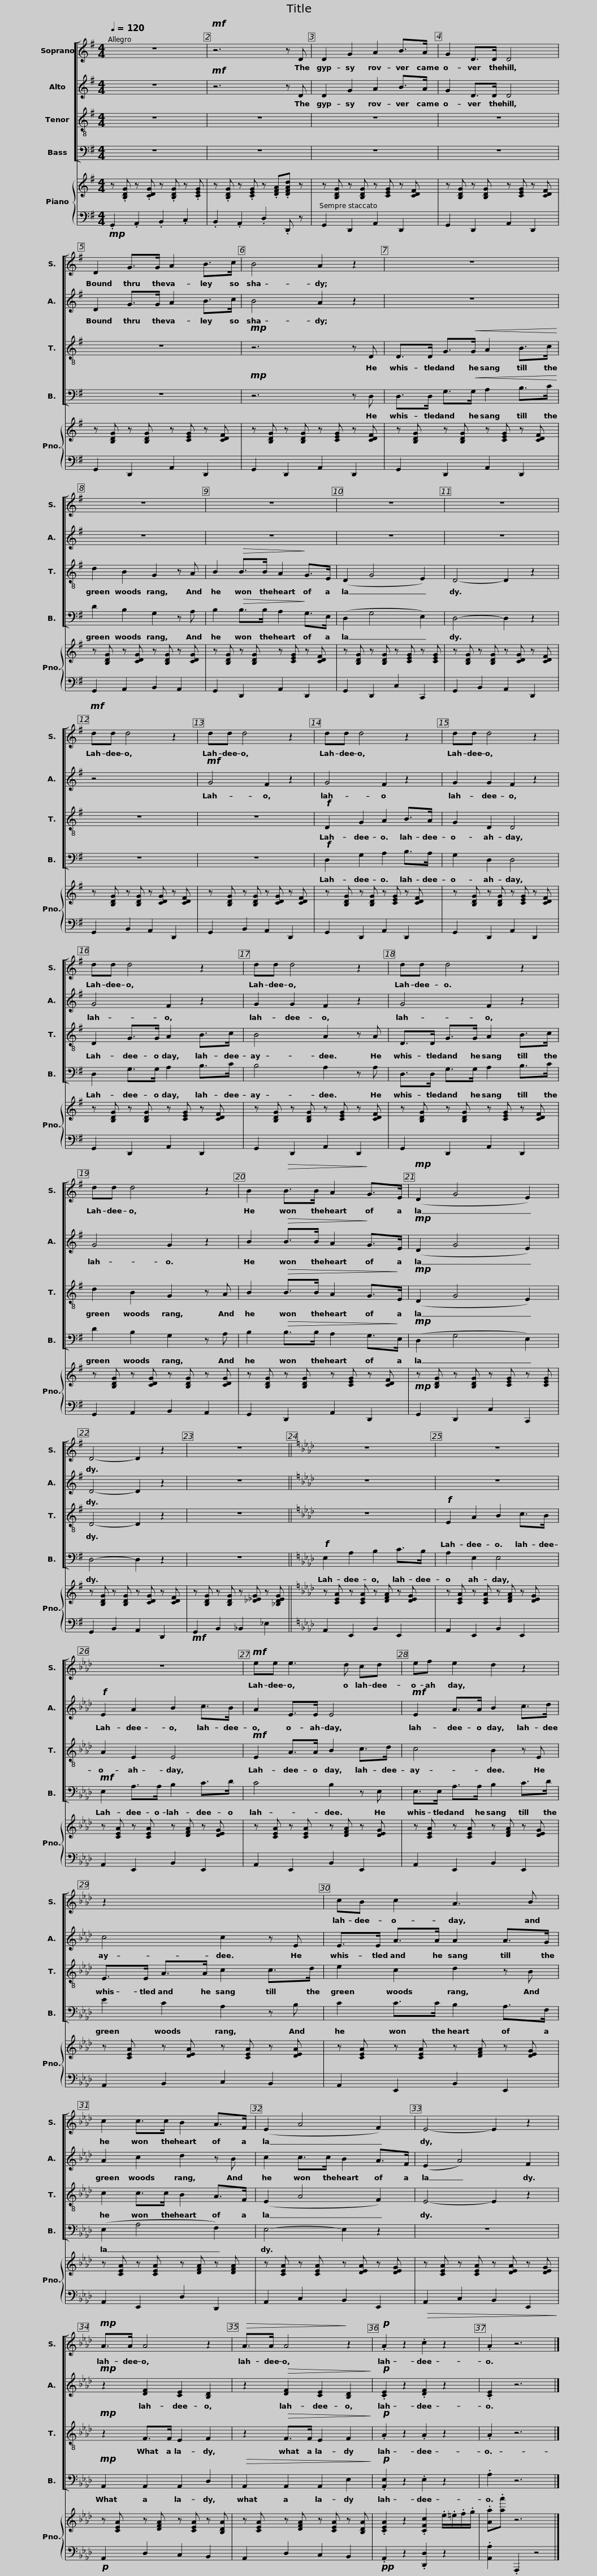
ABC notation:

X:1
%%score [ 1 2 3 4 ] { 5 | 6 }
L:1/8
Q:1/4=120
M:4/4
I:linebreak $
K:G
V:1 treble
V:2 treble
V:3 treble-8
V:4 bass
V:5 treble
V:6 bass
V:1
 z8 |!mf! z6 z D | D2 G2 A2 B>A |$ G2 D>D D4 |$ D2 G>G A2 B>c | %5
 B4 A2 z2 | z8 |$ z8 |$ z8 | z8 | %10
 z8 |$!mf! dd d4 z2 |$ dd d4 z2 | dd d4 z2 | dd d4 z2 |$ %15
 dd d4 z2 |$ dd d4 z2 | dd d4 z2 | dd d4 z2 |$ B2!>(! B>B A2!>)! G>E |$ %20
!mp! (D2 G4 E2) | D4- D2 z2 | z8 ||$[K:Ab] z8 |$ z8 | %25
 z8 |!mf! ee e3 d cd |$ ef e2 d2 z2 | z2 x6 |$ cB c2 A3 B |$ %30
 c2 c>c B2 A>F | (E2 A4 F2) | E4- E2 z2 |$!mp! A>A A4 z2 |!>(! A>A A4!>)! z2 | %35
!p! .A2 z2 .c2 z2 | .A2 z6 |] %37
V:2
 z8 |!mf! z6 z D | D2 G2 A2 B>A |$ G2 D>D D4 |$ D2 G>G A2 B>c | %5
 B4 A2 z2 | z8 |$ z8 |$ z8 | z8 | %10
 z8 |$ z4 x4 |$!mf! G4 F2 z2 | G4 F2 z2 | G2 G2 F2 z2 |$ %15
 G4 F2 z2 |$ G2 G2 F2 z2 | G4 F2 z2 | G4 G2 z2 |$ B2!>(! B>B A2!>)! G>E |$ %20
!mp! (D2 G4 E2) | D4- D2 z2 | z8 ||$[K:Ab] z8 |$ z8 | %25
!f! E2 A2 B2 c>B | A2 E>E E4 |$!mf! E2 A>A B2 c>d | c4 c2 z E |$ E>E A>A A2 A>G |$ %30
 A2 c2 d2 z B | c2 c>c B2 A>F | (E2 A4) F2 |$!mp! z2 [DF]2 [CE]2 [B,D]2 | z2!>(! [DF]2 [CE]2 [B,D]2!>)! | %35
!p! .[CE]2 z2 .[DF]2 z2 | .[CE]2 z6 |] %37
V:3
 z8 | z8 | z8 |$ z8 |$ z8 | %5
!mp! z6 z D | D>D G>!<(!G A2 B>c!<)! |$ d2 B2 G2 z A |$ B2!>(! B>B A2!>)! G>E | (D2 G4 E2) | %10
 D4- D2 z2 |$ z8 |$ z8 |!f! D2 G2 A2 B>A | G2 D2 D4 |$ %15
 D2 G>G A2 B>c |$ B4 A2 z A | D>D G>G A2 B>c | d2 B2 G2 z A |$ B2!>(! B>B A2 G>!>)!E |$ %20
!mp! (D2 G4 E2) | D4- D2 z2 | z8 ||$[K:Ab] z8 |$!f! E2 A2 B2 c>B | %25
 A2 E2 E4 |!mf! E2 A>A B2 c>d |$ c4 B2 z E | E>E A>A c2 c>d |$ e2 c2 d2 z B |$ %30
 c2 c>c B2 A>F | (E2 A4 F2) | E4- E2 z2 |$!mp! z2 F>F E2 F2 | z2!>(! F>F E2 F2!>)! | %35
!p! .A2 z2 .A2 z2 | .A2 z6 |] %37
V:4
 z8 | z8 | z8 |$ z8 |$ z8 | %5
!mp! z6 z D, | D,>D, G,>!<(!G, A,2 B,>C!<)! |$ D2 B,2 G,2 z A, |$ B,2!>(! B,>B, A,2!>)! G,>E, | (D,2 G,4 E,2) | %10
 D,4- D,2 z2 |$ z8 |$ z8 |!f! D,2 G,2 A,2 B,>A, | G,2 D,2 D,4 |$ %15
 D,2 G,>G, A,2 B,>C |$ B,4 A,2 z A, | D,>D, G,>G, A,2 B,>C | D2 B,2 G,2 z A, |$ B,2!>(! B,>B, A,2 G,>!>)!E, |$ %20
!mp! (D,2 G,4 E,2) | D,4- D,2 z2 | z8 ||$[K:Ab]!f! E,2 A,2 B,2 C>B, |$ A,2 E,2 E,4 | %25
!mf! E,2 A,>A, B,2 C>D | C4 B,2 z E, |$ E,>E, A,>A, B,2 C>D | E2 C2 A,2 z B, |$ C2 C>C B,2 A,>F, |$ %30
 (E,2 A,4 F,2) | E,4- E,2 z2 | z8 |$!mp! A,,2 A,,2 A,,2 D,2 |!>(! A,,2 A,,2 A,,2 E,2!>)! | %35
!p! .[A,,E,]2 z2 .E,2 z2 | .A,2 z6 |] %37
V:5
 z .[B,DG] z .[CDG] z .[B,DG] z .[CEG] | z .[B,DG] z .[CEG] z .[DFA].[DFAd] z | z [B,DG] z [B,DG] z [CEG] z [CDF] |$ z [B,DG] z [B,DG] z [CEG] z [CDF] |$ z [B,DG] z [B,DG] z [CEG] z [CDF] | %5
 z [B,DG] z [B,DG] z [CEG] z [CDF] | z [B,DG] z [B,DG] z [CEG] z [CDF] |$ z [B,DG] z [CDG] z [B,DG] z [CDG] |$ z [B,DG] z [B,DG] z [CEG] z [CDF] | z [B,DG] z [B,DG] z [CEG] z [CEG] | %10
 z [B,DG] z [B,DG] z [CDG] z [CDF] |$ z [B,DG] z [B,DG] z [CDG] z [CDF] |$ z [B,DG] z [B,DG] z [CDG] z [CDF] | z [B,DG] z [B,DG] z [CEG] z [CDF] | z [B,DG] z [B,DG] z [CEG] z [CDF] |$ %15
 z [B,DG] z [B,DG] z [CEG] z [CDF] |$ z [B,DG] z [B,DG] z [CEG] z [CDF] | z [B,DG] z [B,DG] z [CEG] z [CDF] | z [B,DG] z [CDG] z [B,DG] z [CDG] |$ z [B,DG] z [B,DG] z [CEG] z [CDF] |$ %20
!mp! z [B,DG] z [B,DG] z [CEG] z [CEG] | z [B,DG] z [B,DG] z [CDG] z [CDF] | z [B,DG] z [B,DG] z [_D_EG] z [_B,DEG] ||$[K:Ab] z [CEA] z [CEA] z [DFA] z [DEG] |$ z [CEA] z [CEA] z [DFA] z [DEG] | %25
 z [CEA] z [CEA] z [DFA] z [DEG] | z [CEA] z [CEA] z [DFA] z [DEG] |$ z [CEA] z [CEA] z [DFA] z [DEG] | z [CEA] z [DEA] z [CEA] z [DEA] |$ z [CEA] z [CEA] z [DFA] z [DEG] |$ %30
 z [CEA] z [CEA] z [DFA] z [DFA] | z [CEA] z [CEA] z [DEA] z [DEG] | z [CEA] z [CEA] z [DEA] z [DEG] |$ z [CEA] z [DFA] z [CEA] z [B,DA] | z [CEA] z [DFA] z [CEA] z [B,DA] | %35
 .[CEA]2 z2 .[CFc]2 .e/.=e/.f/.g/ | .[Aa].[aa'] z6 |] %37
V:6
!mp! .G,,2 .A,,2 .B,,2 .C,2 | .B,,2 .A,,2 .D,2 .D,, z | G,,2 D,,2 A,,2 D,,2 |$ G,,2 D,,2 A,,2 D,,2 |$ G,,2 D,,2 A,,2 D,,2 | %5
 G,,2 D,,2 A,,2 D,,2 | G,,2 D,,2 A,,2 D,,2 |$ G,,2 A,,2 B,,2 A,,2 |$ G,,2 D,,2 A,,2 D,,2 | G,,2 D,,2 C,2 C,,2 | %10
 G,,2 B,,2 A,,2 D,,2 |$ G,,2 B,,2 A,,2 D,,2 |$ G,,2 B,,2 A,,2 D,,2 | G,,2 D,,2 A,,2 D,,2 | G,,2 D,,2 A,,2 D,,2 |$ %15
 G,,2 D,,2 A,,2 D,,2 |$ G,,2 D,,2 A,,2 D,,2 | G,,2 D,,2 A,,2 D,,2 | G,,2 A,,2 B,,2 A,,2 |$ G,,2 D,,2 A,,2 D,,2 |$ %20
 G,,2 D,,2 C,2 C,,2 | G,,2 B,,2 A,,2 D,,2 |!mf! G,,2 B,,2 _B,,2 _E,2 ||$[K:Ab] A,,2 E,,2 B,,2 E,,2 |$ A,,2 E,,2 B,,2 E,,2 | %25
 A,,2 E,,2 B,,2 E,,2 | A,,2 E,,2 B,,2 E,,2 |$ A,,2 E,,2 B,,2 E,,2 | A,,2 B,,2 C,2 B,,2 |$ A,,2 E,,2 B,,2 E,,2 |$ %30
 A,,2 E,,2 D,2 D,,2 | A,,2 C,2 B,,2 E,,2 |!>(! A,,2 C,2 B,,2 E,,2!>)! |$!p! A,,2 D,2 C,2 B,,2 | A,,2 D,2 C,2 B,,2 | %35
!pp! .A,,2 z2 .[D,,D,]2 z2 | .[A,,A,]2 .A,,,2 z4 |] %37
